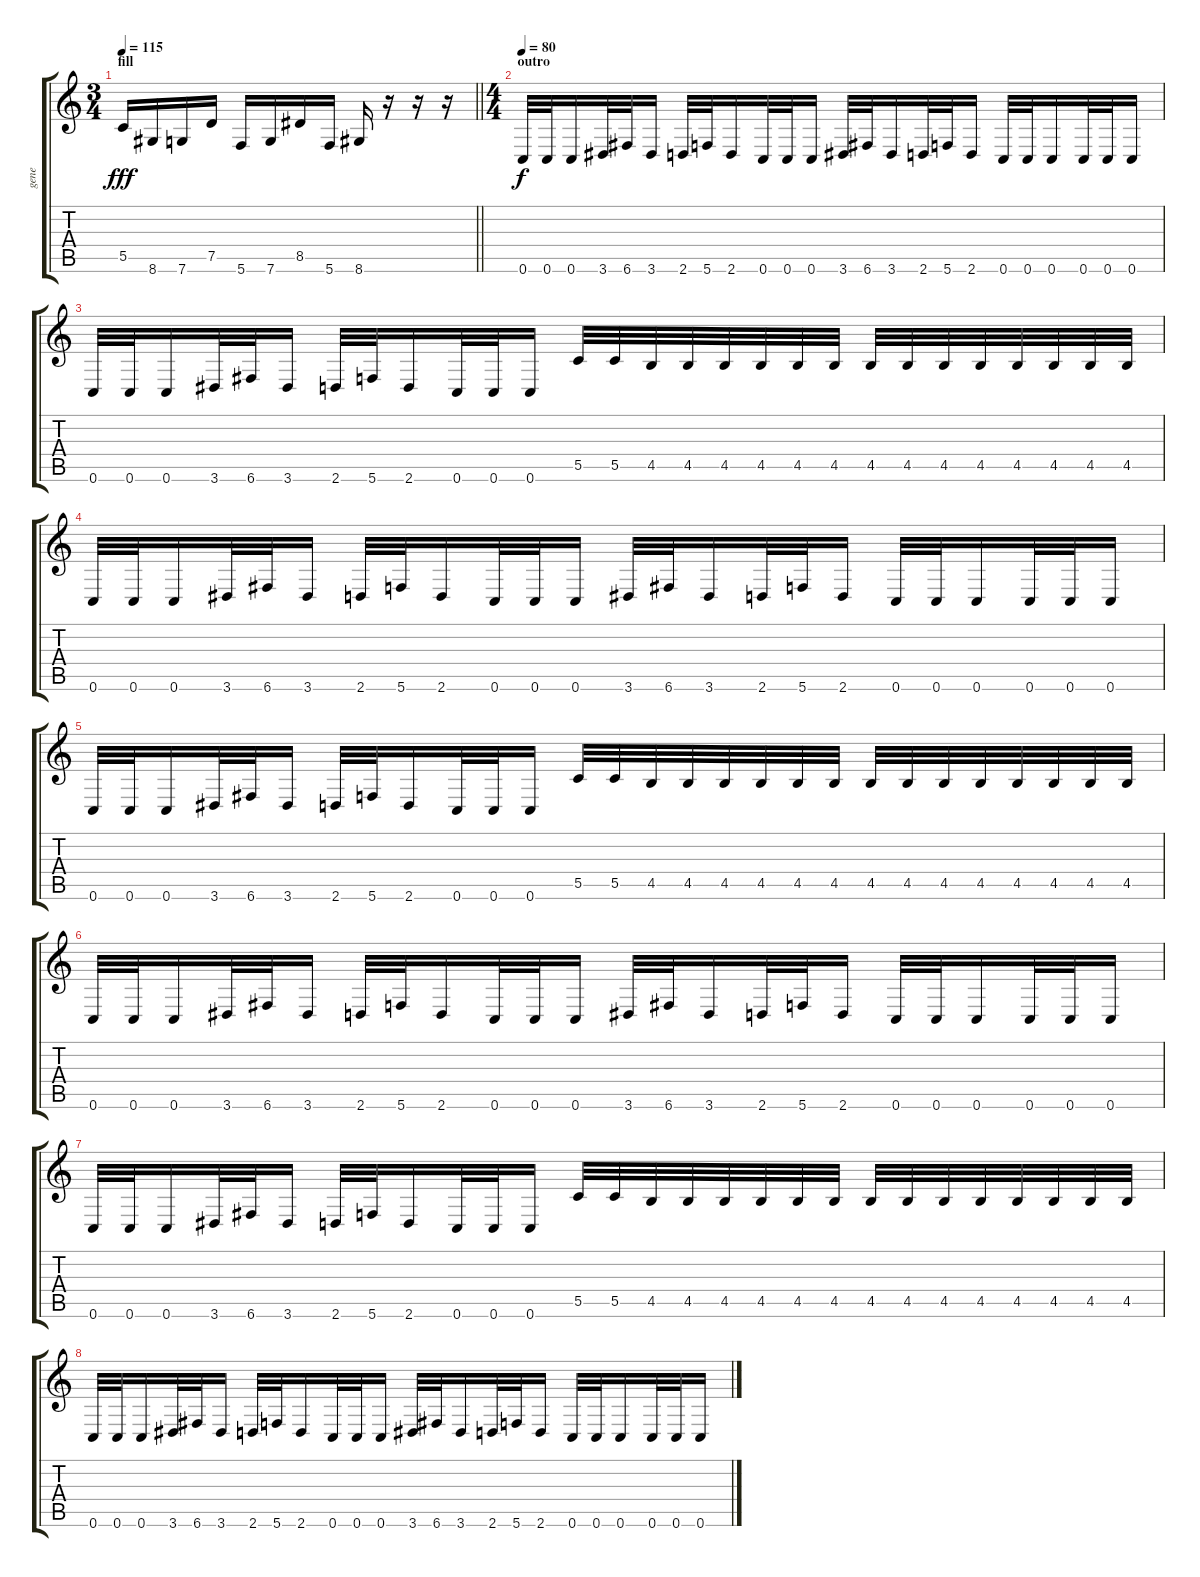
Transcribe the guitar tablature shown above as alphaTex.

\track ("gene" "gene") {instrument distortionguitar}
\staff {score tabs}
\tuning (D4 A3 F3 C3 G2 C2) {hide}
\ts (3 4)
\section ("" "fill")
\tempo 115
\clef g2
\barLineRight lightlight
\ks c
5.5.16{dy fff} 8.6.16 7.6.16 7.5.16 5.6.16 7.6.16 8.5.16 5.6.16 8.6.16 r.16 r.16 r.16 |
\ts (4 4)
\section ("" "outro")
\tempo 80
0.6.32{dy f} 0.6.32 0.6.16 3.6.32 6.6.32 3.6.16 2.6.32 5.6.32 2.6.16 0.6.32 0.6.32 0.6.16 3.6.32 6.6.32 3.6.16 2.6.32 5.6.32 2.6.16 0.6.32 0.6.32 0.6.16 0.6.32 0.6.32 0.6.16 |
0.6.32 0.6.32 0.6.16 3.6.32 6.6.32 3.6.16 2.6.32 5.6.32 2.6.16 0.6.32 0.6.32 0.6.16 5.5.32 5.5.32 4.5.32 4.5.32 4.5.32 4.5.32 4.5.32 4.5.32 4.5.32 4.5.32 4.5.32 4.5.32 4.5.32 4.5.32 4.5.32 4.5.32 |
0.6.32 0.6.32 0.6.16 3.6.32 6.6.32 3.6.16 2.6.32 5.6.32 2.6.16 0.6.32 0.6.32 0.6.16 3.6.32 6.6.32 3.6.16 2.6.32 5.6.32 2.6.16 0.6.32 0.6.32 0.6.16 0.6.32 0.6.32 0.6.16 |
0.6.32 0.6.32 0.6.16 3.6.32 6.6.32 3.6.16 2.6.32 5.6.32 2.6.16 0.6.32 0.6.32 0.6.16 5.5.32 5.5.32 4.5.32 4.5.32 4.5.32 4.5.32 4.5.32 4.5.32 4.5.32 4.5.32 4.5.32 4.5.32 4.5.32 4.5.32 4.5.32 4.5.32 |
0.6.32 0.6.32 0.6.16 3.6.32 6.6.32 3.6.16 2.6.32 5.6.32 2.6.16 0.6.32 0.6.32 0.6.16 3.6.32 6.6.32 3.6.16 2.6.32 5.6.32 2.6.16 0.6.32 0.6.32 0.6.16 0.6.32 0.6.32 0.6.16 |
0.6.32 0.6.32 0.6.16 3.6.32 6.6.32 3.6.16 2.6.32 5.6.32 2.6.16 0.6.32 0.6.32 0.6.16 5.5.32 5.5.32 4.5.32 4.5.32 4.5.32 4.5.32 4.5.32 4.5.32 4.5.32 4.5.32 4.5.32 4.5.32 4.5.32 4.5.32 4.5.32 4.5.32 |
0.6.32 0.6.32 0.6.16 3.6.32 6.6.32 3.6.16 2.6.32 5.6.32 2.6.16 0.6.32 0.6.32 0.6.16 3.6.32 6.6.32 3.6.16 2.6.32 5.6.32 2.6.16 0.6.32 0.6.32 0.6.16 0.6.32 0.6.32 0.6.16
